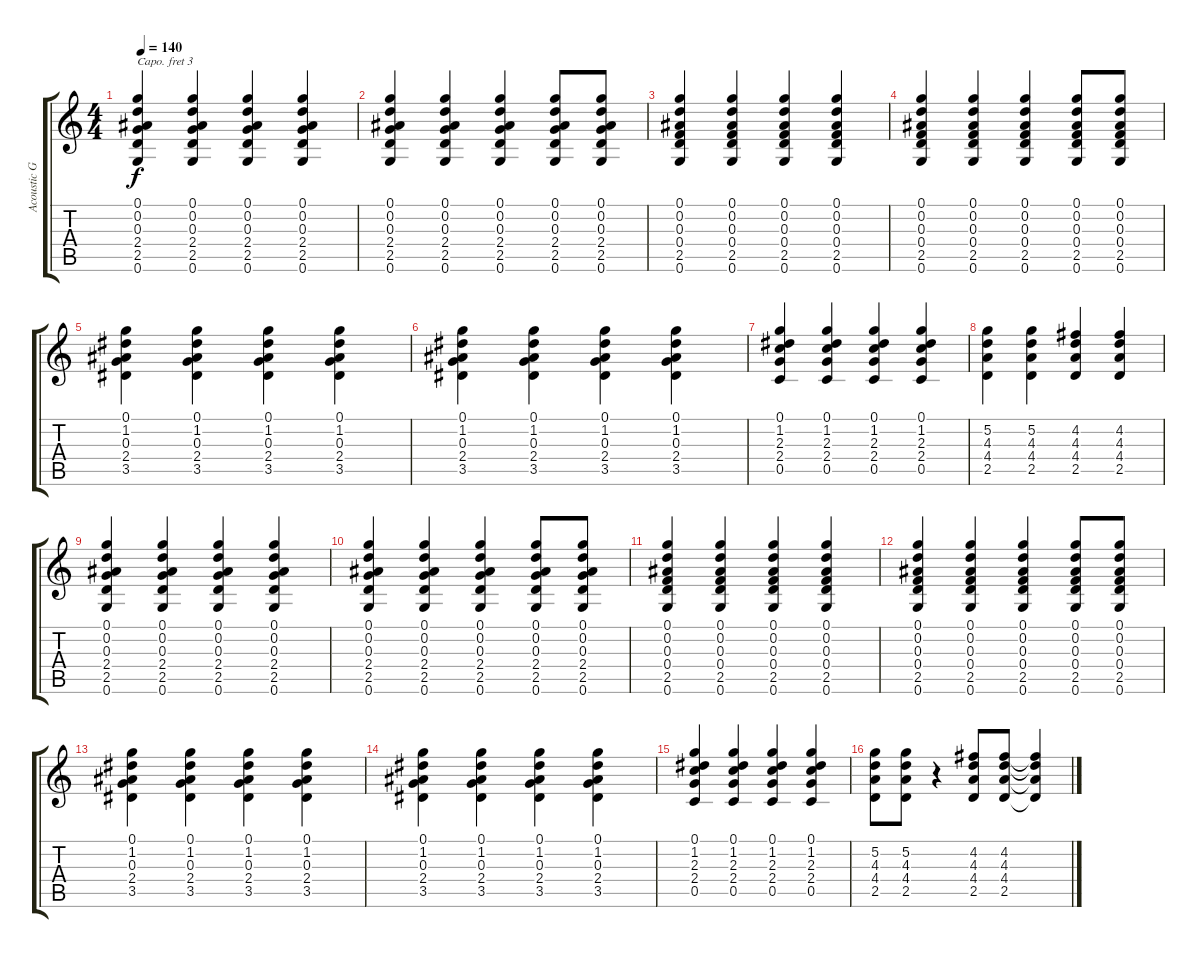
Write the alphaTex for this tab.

\track ("Acoustic Guitar" "Acoustic G") {instrument acousticguitarnylon}
\staff {score tabs}
\capo 3
\tuning (E4 B3 G3 D3 A2 E2) {hide}
\ts (4 4)
\tempo 140
\clef g2
\ks c
(0.1 0.2 0.3 2.4 2.5 0.6).4{dy f instrument acousticguitarnylon} (0.1 0.2 0.3 2.4 2.5 0.6).4 (0.1 0.2 0.3 2.4 2.5 0.6).4 (0.1 0.2 0.3 2.4 2.5 0.6).4 |
(0.1 0.2 0.3 2.4 2.5 0.6).4 (0.1 0.2 0.3 2.4 2.5 0.6).4 (0.1 0.2 0.3 2.4 2.5 0.6).4 (0.1 0.2 0.3 2.4 2.5 0.6).8 (0.1 0.2 0.3 2.4 2.5 0.6).8 |
(0.1 0.2 0.3 0.4 2.5 0.6).4 (0.1 0.2 0.3 0.4 2.5 0.6).4 (0.1 0.2 0.3 0.4 2.5 0.6).4 (0.1 0.2 0.3 0.4 2.5 0.6).4 |
(0.1 0.2 0.3 0.4 2.5 0.6).4 (0.1 0.2 0.3 0.4 2.5 0.6).4 (0.1 0.2 0.3 0.4 2.5 0.6).4 (0.1 0.2 0.3 0.4 2.5 0.6).8 (0.1 0.2 0.3 0.4 2.5 0.6).8 |
(0.1 1.2 0.3 2.4 3.5).4 (0.1 1.2 0.3 2.4 3.5).4 (0.1 1.2 0.3 2.4 3.5).4 (0.1 1.2 0.3 2.4 3.5).4 |
(0.1 1.2 0.3 2.4 3.5).4 (0.1 1.2 0.3 2.4 3.5).4 (0.1 1.2 0.3 2.4 3.5).4 (0.1 1.2 0.3 2.4 3.5).4 |
(0.1 1.2 2.3 2.4 0.5).4 (0.1 1.2 2.3 2.4 0.5).4 (0.1 1.2 2.3 2.4 0.5).4 (0.1 1.2 2.3 2.4 0.5).4 |
(5.2 4.3 4.4 2.5).4 (5.2 4.3 4.4 2.5).4 (4.2 4.3 4.4 2.5).4 (4.2 4.3 4.4 2.5).4 |
(0.1 0.2 0.3 2.4 2.5 0.6).4 (0.1 0.2 0.3 2.4 2.5 0.6).4 (0.1 0.2 0.3 2.4 2.5 0.6).4 (0.1 0.2 0.3 2.4 2.5 0.6).4 |
(0.1 0.2 0.3 2.4 2.5 0.6).4 (0.1 0.2 0.3 2.4 2.5 0.6).4 (0.1 0.2 0.3 2.4 2.5 0.6).4 (0.1 0.2 0.3 2.4 2.5 0.6).8 (0.1 0.2 0.3 2.4 2.5 0.6).8 |
(0.1 0.2 0.3 0.4 2.5 0.6).4 (0.1 0.2 0.3 0.4 2.5 0.6).4 (0.1 0.2 0.3 0.4 2.5 0.6).4 (0.1 0.2 0.3 0.4 2.5 0.6).4 |
(0.1 0.2 0.3 0.4 2.5 0.6).4 (0.1 0.2 0.3 0.4 2.5 0.6).4 (0.1 0.2 0.3 0.4 2.5 0.6).4 (0.1 0.2 0.3 0.4 2.5 0.6).8 (0.1 0.2 0.3 0.4 2.5 0.6).8 |
(0.1 1.2 0.3 2.4 3.5).4 (0.1 1.2 0.3 2.4 3.5).4 (0.1 1.2 0.3 2.4 3.5).4 (0.1 1.2 0.3 2.4 3.5).4 |
(0.1 1.2 0.3 2.4 3.5).4 (0.1 1.2 0.3 2.4 3.5).4 (0.1 1.2 0.3 2.4 3.5).4 (0.1 1.2 0.3 2.4 3.5).4 |
(0.1 1.2 2.3 2.4 0.5).4 (0.1 1.2 2.3 2.4 0.5).4 (0.1 1.2 2.3 2.4 0.5).4 (0.1 1.2 2.3 2.4 0.5).4 |
(5.2 4.3 4.4 2.5).8 (5.2 4.3 4.4 2.5).8 r.4 (4.2 4.3 4.4 2.5).8 (4.2 4.3 4.4 2.5).8 (4.2{t} 4.3{t} 4.4{t} 2.5{t}).4
